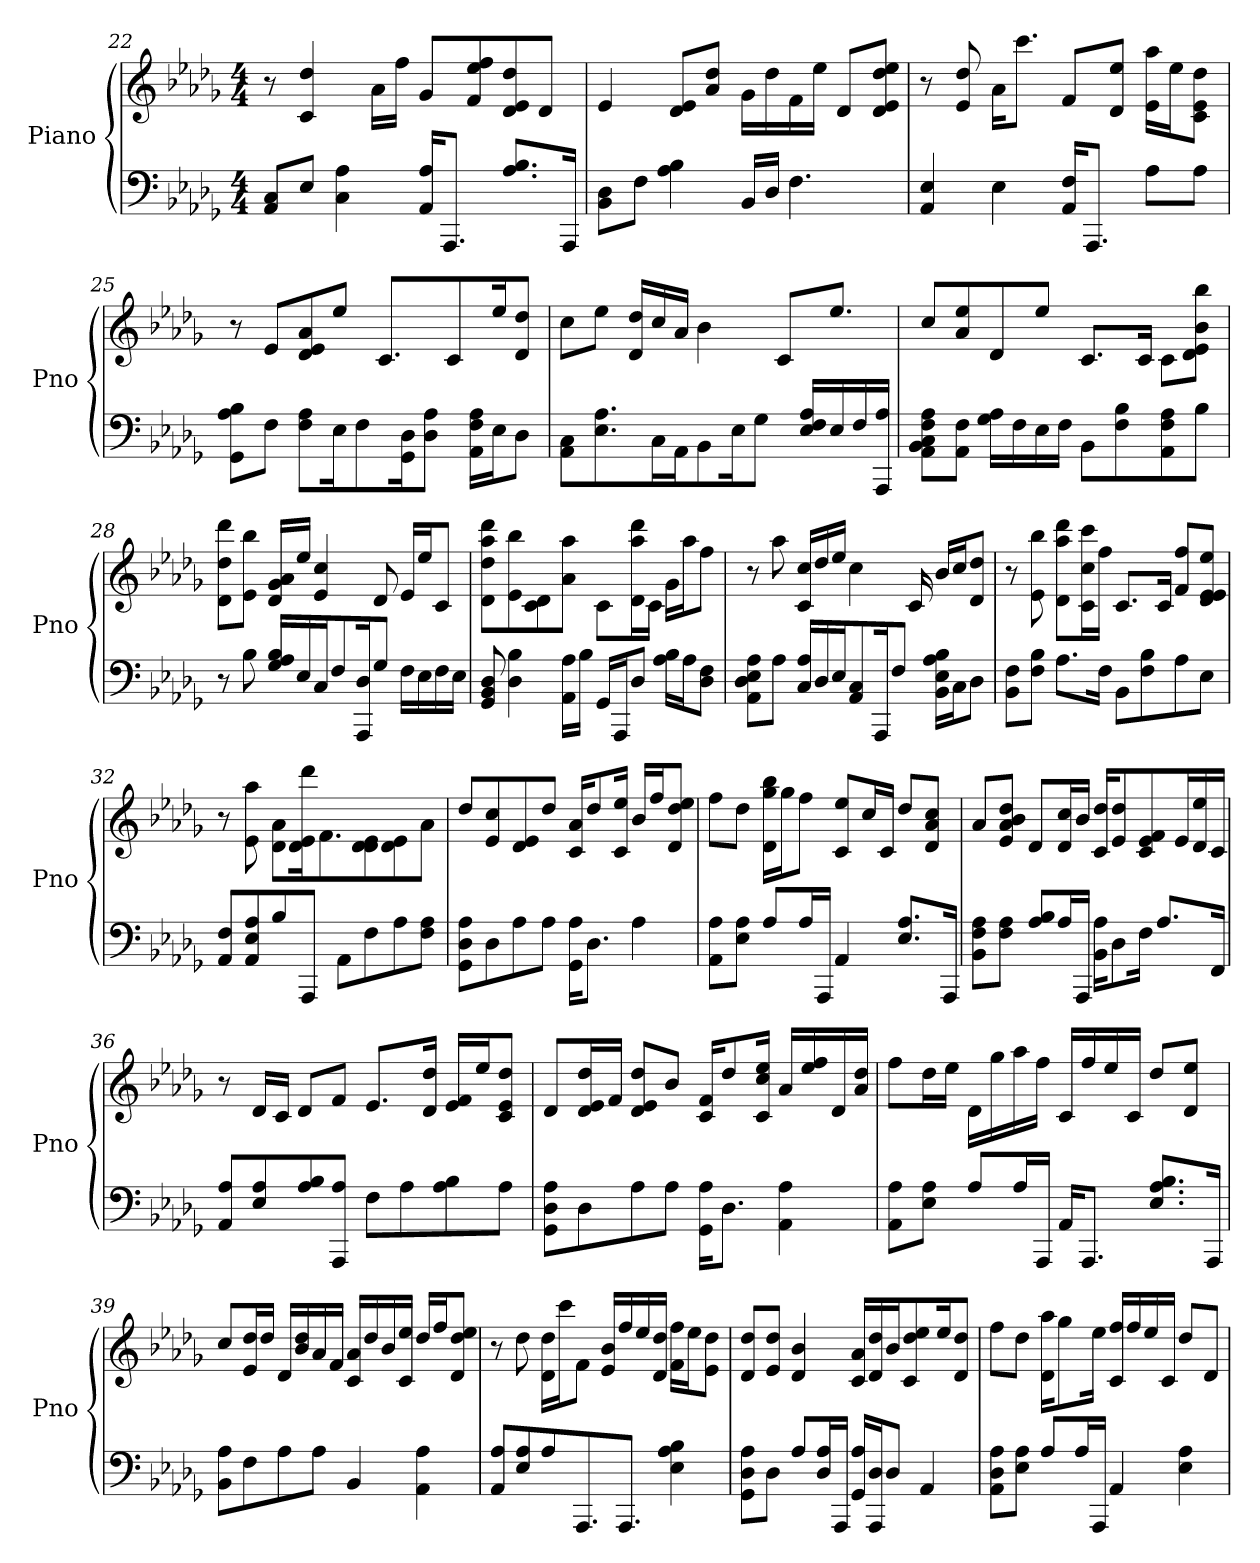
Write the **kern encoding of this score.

**kern	**kern
*part1	*part1
*staff2	*staff1
*I"Piano	*
*I'Pno	*
!!LO:LB:g=z
*clefF4	*clefG2
*k[b-e-a-d-g-]	*k[b-e-a-d-g-]
*D-:	*D-:
*M4/4	*M4/4
=22	=22
8AA-/ 8C/L	8r
8E-/J	4c/ 4dd-/
4C\ 4A-\	.
.	16a-\LL
.	16ff\JJ
16AA-/ 16A-/KL	8g-/L
8.AAA-/J	.
.	8f/ 8ee-/ 8ff/
8.A-/ 8.B-/L	8d-/ 8e-/ 8dd-/
.	8d-/J
16AAA-/Jk	.
=23	=23
8BB-\ 8D-\L	4e-/
8F\J	.
4A-\ 4B-\	8d-/ 8e-/L
.	8a-/ 8dd-/J
16BB-/LL	16g-\LL
16D-/JJ	16dd-\
4.F\	16f\
.	16ee-\JJ
.	8d-/L
.	8d-/ 8e-/ 8dd-/ 8ee-/J
=24	=24
4AA-/ 4E-/	8r
.	8e-/ 8dd-/
4E-\	16a-\KL
.	8.ccc\J
16AA-/ 16F/KL	8f/L
8.AAA-/J	.
.	8d-/ 8ee-/J
8A-\L	16e-\ 16aa-\LL
.	16ee-\J
8A-\J	8c\ 8e-\ 8dd-\J
!!LO:LB:g=z
=25	=25
8GG-\ 8A-\ 8B-\L	8r
8F\J	8e-/L
8F\ 8A-\L	8d-/ 8e-/ 8a-/
16E-\K	8ee-/J
8F\	.
.	8.c/L
16GG-\ 16D-\K	.
8D-\ 8A-\J	.
.	8c/
16AA-\ 16F\ 16A-\LL	.
16E-\J	16ee-/K
8D-\J	8d-/ 8dd-/J
=26	=26
8AA-\ 8C\L	8cc\L
8.E-\ 8.A-\	8ee-\J
.	16d-/ 16dd-/LL
16C\L	16cc/
16AA-\J	16a-/JJ
8BB-\	4b-\
16E-\K	.
8G-\J	.
.	8c/L
16E-/ 16F/ 16A-/LL	.
16E-/	8.ee-/J
16F/	.
16AAA-/ 16A-/JJ	.
=27	=27
8AA-\ 8BB-\ 8C\ 8F\ 8A-\L	8cc/L
8AA-\ 8F\J	8a-/ 8ee-/
16G-\ 16A-\LL	8d-/
16F\	.
16E-\	8ee-/J
16F\JJ	.
8BB-\L	8.c/L
8F\ 8B-\	.
.	16c/Jk
8AA-\ 8F\ 8A-\	8c\L
8B-\J	8d-\ 8e-\ 8b-\ 8bb-\J
!!LO:LB:g=z
=28	=28
8r	8d-\ 8dd-\ 8ddd-\L
8B-\	8e-\ 8bb-\J
16G-/ 16A-/ 16B-/LL	16d-/ 16g-/ 16a-/LL
16E-/	16ee-/JJ
16C/J	4e-/ 4cc/
8F/	.
16AAA-/ 16D-/K	.
8G-/J	8d-/
16F\LL	16e-/LL
16E-\	16ee-/J
16F\	8c/J
16E-\JJ	.
=29	=29
8GG-/ 8BB-/ 8D-/	8d-\ 8dd-\ 8aa-\ 8ddd-\L
4D-\ 4B-\	8e-\ 8bb-\
.	8c\ 8d-\
16AA-\ 16A-\LL	8a-\ 8aa-\J
16B-\JJ	.
16GG-/LL	8c\L
16AAA-/J	.
8D-/J	16d-\ 16aa-\ 16ddd-\L
.	16c\JJ
16A-\ 16B-\LL	16g-\LL
16A-\J	16aa-\J
8D-\ 8F\J	8ff\J
=30	=30
8AA-\ 8D-\ 8E-\ 8A-\L	8r
8A-\J	8aa-\
16C/ 16A-/LL	16c/ 16cc/LL
16D-/	16dd-/
16E-/J	16ee-/JJ
8AA-/ 8C/	4cc\
16AAA-/K	.
8F/J	.
.	16c/
16BB-\ 16E-\ 16A-\ 16B-\LL	16b-/LL
16C\J	16cc/J
8D-\J	8d-/ 8dd-/J
!!LO:LB:g=z
=31	=31
8BB-\ 8F\L	8r
8F\ 8B-\J	8e-\ 8bb-\
8.A-\L	8d-\ 8aa-\ 8ddd-\L
.	16c\ 16cc\ 16ccc\L
16F\Jk	16ff\JJ
8BB-\L	8.c/L
8F\ 8B-\	.
.	16c/Jk
8A-\	8f/ 8ff/L
8E-\J	8d-/ 8e-/ 8e-/ 8ee-/J
=32	=32
8AA-/ 8F/L	8r
8AA-/ 8E-/ 8A-/	8e-\ 8aa-\
8B-/	8d-\ 8a-\L
8AAA-/J	16d-\ 16e-\ 16ddd-\K
.	8.f\
8AA-\L	.
8F\	8d-\ 8d-\ 8e-\
8A-\	8d-\ 8e-\
8F\ 8A-\J	8a-\J
=33	=33
8GG-\ 8D-\ 8A-\L	8dd-/L
8D-\	8e-/ 8cc/
8A-\	8d-/ 8e-/
8A-\J	8dd-/J
16GG-\ 16A-\KL	16c/ 16a-/KL
8.D-\J	8dd-/
.	16c/ 16ee-/Jk
4A-\	16b-/LL
.	16ff/J
.	8d-/ 8dd-/ 8ee-/J
!!LO:PB:g=z
=34	=34
8AA-\ 8A-\L	8ff\L
8E-\ 8A-\J	8dd-\J
8A-/L	16d-\ 16gg-\ 16bb-\LL
.	16gg-\J
16A-/L	8ff\J
16AAA-/JJ	.
4AA-/	8c/ 8ee-/L
.	16cc/L
.	16c/JJ
8.E-/ 8.A-/L	8dd-/L
.	8d-/ 8a-/ 8cc/J
16AAA-/Jk	.
=35	=35
8BB-\ 8F\ 8A-\L	8a-/L
8F\ 8A-\J	8e-/ 8a-/ 8b-/ 8dd-/J
8A-/ 8B-/L	8d-/L
16A-/L	16d-/ 16cc/L
16AAA-/JJ	16b-/JJ
16BB-\ 16A-\KL	16c/ 16dd-/KL
8D-\	8e-/ 8dd-/
16F\Jk	8c/ 8e-/ 8f/
8.A-/L	.
.	16e-/L
.	16d-/ 16ee-/
16FF/Jk	16c/JJ
=36	=36
8AA-/ 8A-/L	8r
8E-/ 8A-/	16d-/LL
.	16c/JJ
8A-/ 8B-/	8d-/L
8AAA-/ 8A-/J	8f/J
8F\L	8.e-/L
8A-\	.
.	16d-/ 16dd-/Jk
8A-\ 8B-\	16e-/ 16f/LL
.	16ee-/J
8A-\J	8c/ 8e-/ 8dd-/J
!!LO:LB:g=z
=37	=37
8GG-\ 8D-\ 8A-\L	8d-/L
8D-\	16d-/ 16e-/ 16dd-/L
.	16f/JJ
8A-\	8d-/ 8e-/ 8dd-/L
8A-\J	8b-/J
16GG-\ 16A-\KL	16c/ 16f/KL
8.D-\J	8dd-/
.	16c/ 16cc/ 16ee-/Jk
4AA-\ 4A-\	16a-/LL
.	16ee-/ 16ff/
.	16d-/
.	16a-/ 16dd-/JJ
=38	=38
8AA-\ 8A-\L	8ff\L
8E-\ 8A-\J	16dd-\L
.	16ee-\JJ
8A-/L	16d-\LL
.	16gg-\
16A-/L	16aa-\
16AAA-/JJ	16ff\JJ
16AA-/KL	16c/LL
8.AAA-/J	16ff/
.	16ee-/
.	16c/JJ
8.E-/ 8.A-/ 8.B-/L	8dd-/L
.	8d-/ 8ee-/J
16AAA-/Jk	.
=39	=39
8BB-\ 8A-\L	8cc/L
8F\	16e-/ 16dd-/L
.	16dd-/JJ
8A-\	16d-/LL
.	16b-/ 16dd-/
8A-\J	16a-/
.	16f/JJ
4BB-/	16c/ 16a-/LL
.	16dd-/
.	16b-/
.	16c/ 16ee-/JJ
4AA-\ 4A-\	16dd-/LL
.	16ff/J
.	8d-/ 8dd-/ 8ee-/J
!!LO:LB:g=z
=40	=40
8AA-/ 8A-/L	8r
8E-/ 8A-/	8dd-\
8A-/	16d-\ 16dd-\LL
.	16ccc\J
8.AAA-/	8f\J
.	16e-/ 16b-/LL
8.AAA-/J	16ff/
.	16ee-/
.	16d-/ 16dd-/JJ
4E-\ 4A-\ 4B-\	16f\ 16ff\LL
.	16ee-\J
.	8e-\ 8dd-\J
=41	=41
8GG-\ 8D-\ 8A-\L	8d-/ 8dd-/L
8D-\J	8e-/ 8dd-/J
8A-/L	4d-/ 4b-/
16D-/ 16A-/L	.
16AAA-/JJ	.
16GG-/ 16A-/LL	16c/ 16a-/LL
16AAA-/ 16D-/J	16d-/ 16dd-/
8D-/J	16b-/J
.	8c/ 8dd-/ 8ee-/
4AA-/	.
.	16ee-/K
.	8d-/ 8dd-/J
=42	=42
8AA-\ 8D-\ 8A-\L	8ff\L
8E-\ 8A-\J	8dd-\J
8A-/L	16d-\ 16aa-\KL
.	8gg-\
16A-/L	.
16AAA-/JJ	16ee-\Jk
4AA-/	16c/ 16ff/LL
.	16ff/
.	16ee-/
.	16c/JJ
4E-\ 4A-\	8dd-/L
.	8d-/J
=	=
*-	*-
